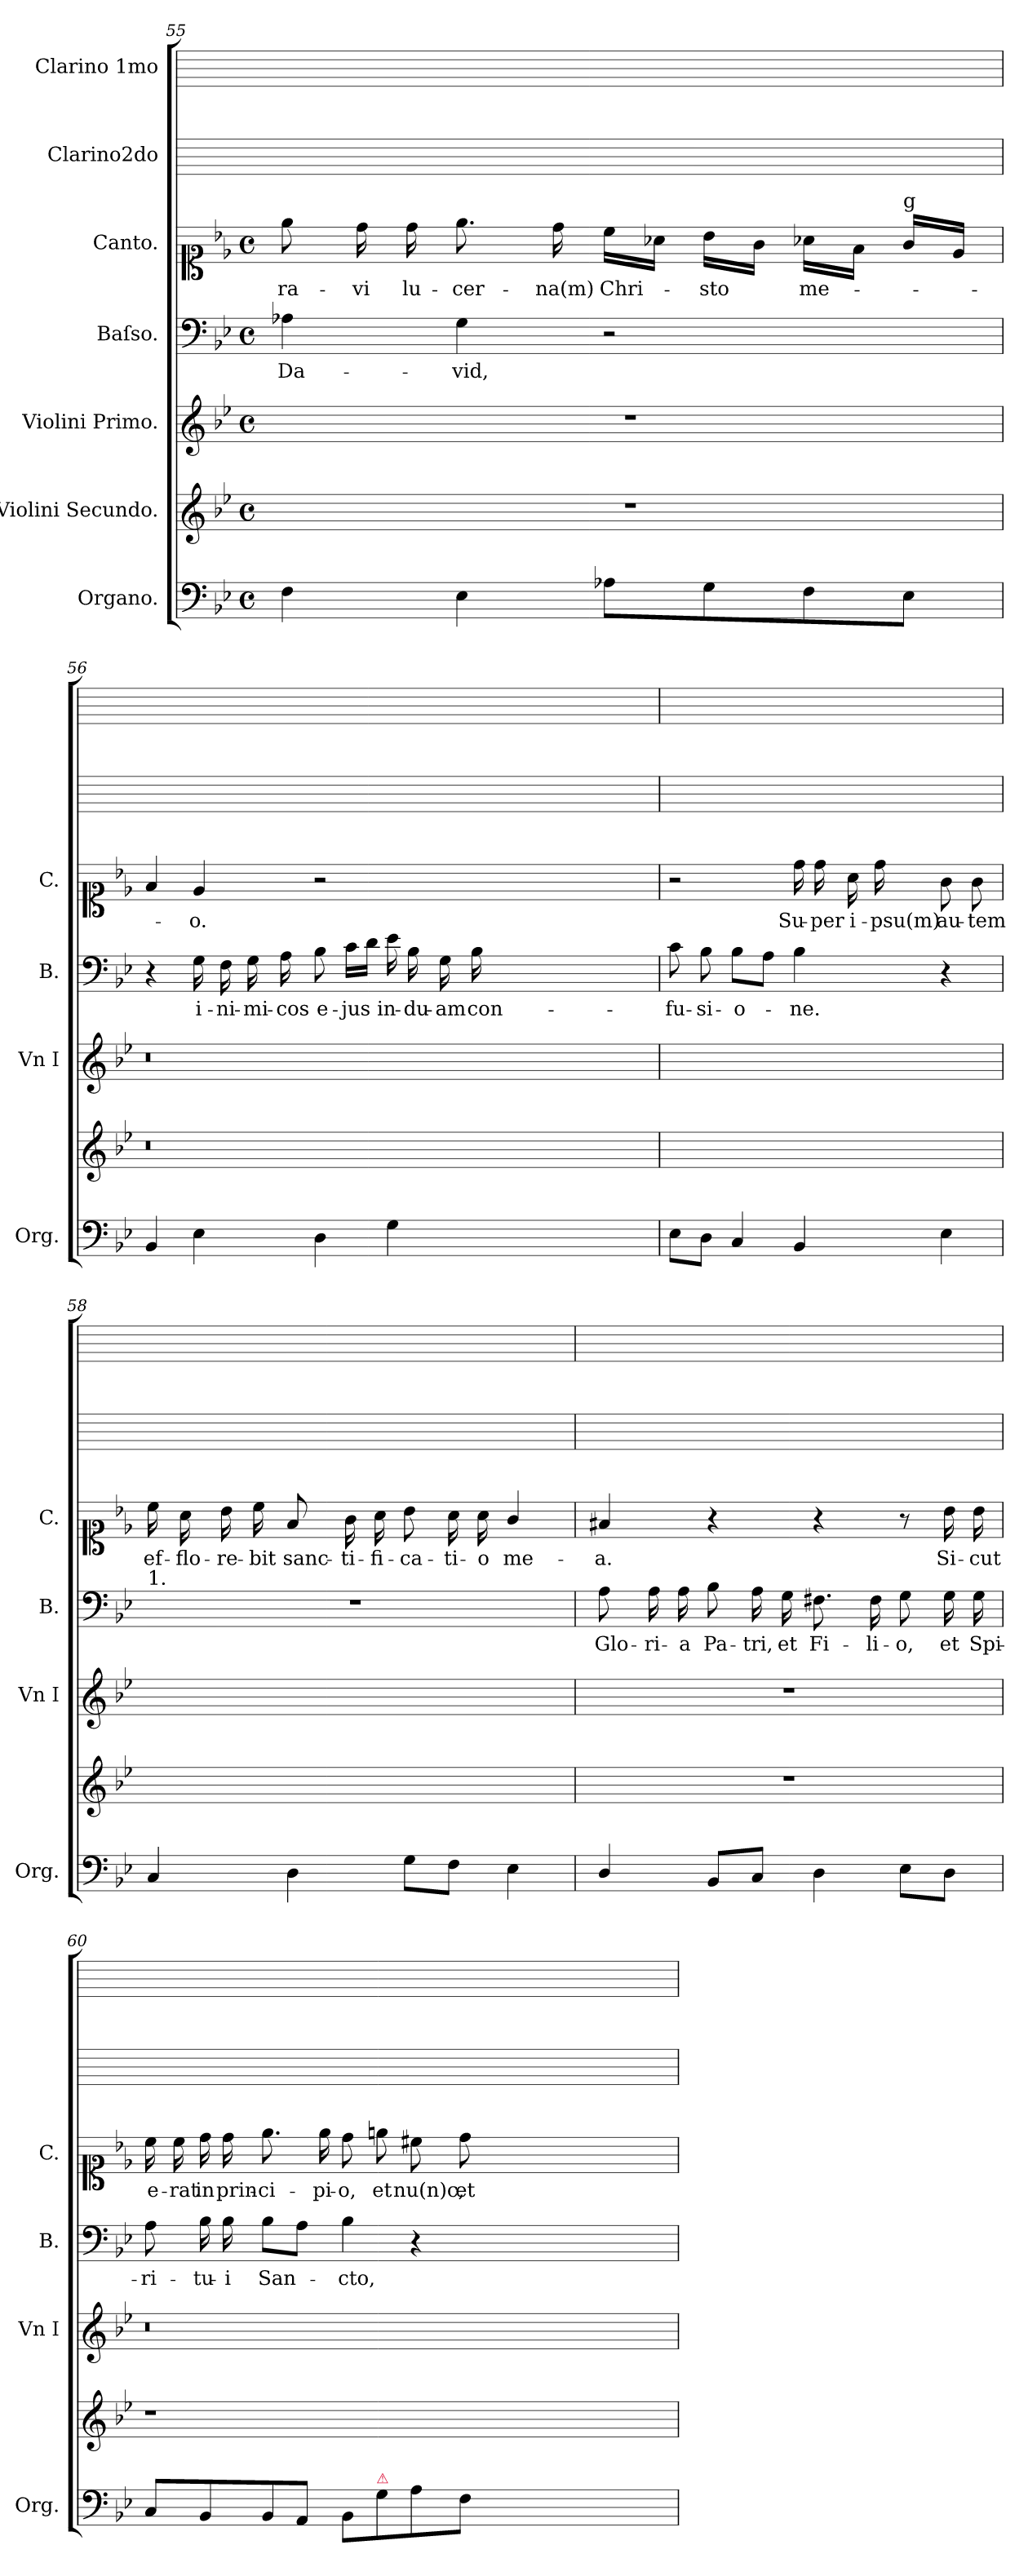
**kern	**kern	**kern	**kern	**text	**kern	**text	**kern	**kern
*part7	*part6	*part5	*part4	*part4	*part3	*part3	*part2	*part1
*staff7	*staff6	*staff5	*staff4	*staff4	*staff3	*staff3	*staff2	*staff1
*I"Organo.	*I"Violini Secundo.	*I"Violini Primo.	*I"Baſso.	*	*I"Canto.	*	*I"Clarino2do	*I"Clarino 1mo
*I'Org.	*	*I'Vn I	*I'B.	*	*I'C.	*	*	*
*clefF4	*clefG2	*clefG2	*clefF4	*	*clefC1	*	*	*
*k[b-e-]	*k[b-e-]	*k[b-e-]	*k[b-e-]	*	*k[b-e-]	*	*	*
*B-:	*B-:	*B-:	*B-:	*	*B-:	*	*	*
*M4/4	*M4/4	*M4/4	*M4/4	*	*M4/4	*	*	*
*met(c)	*met(c)	*met(c)	*met(c)	*	*met(c)	*	*	*
=55	=55	=55	=55	=55	=55	=55	=55	=55
4F\	1r	1r	4A-X\	Da-	8ee-\	-ra-	1ryy	1ryy
.	.	.	.	.	16dd\	-vi	.	.
.	.	.	.	.	16dd\	lu-	.	.
4E-\	.	.	4G\	-vid,	8.ee-\	-cer-	.	.
.	.	.	.	.	16dd\	-na(m)	.	.
8A-X\L	.	.	2r	.	16cc\LL	Chri-	.	.
.	.	.	.	.	16a-X\JJ	.	.	.
8G\	.	.	.	.	16b-\LL	-sto	.	.
.	.	.	.	.	16g\JJ	.	.	.
8F\	.	.	.	.	16a-X\LL	me-	.	.
.	.	.	.	.	16f\JJ	.	.	.
!	!	!	!	!	!LO:TX:a:t=g	!	!	!
8E-\J	.	.	.	.	16g/LL	.	.	.
.	.	.	.	.	16e-/JJ	.	.	.
=56	=56	=56	=56	=56	=56	=56	=56	=56
4BB-/	0.r	0.r	4r	.	4f/	.	1ryy	1ryy
4E-\	.	.	16G\	i-	4e-/	-o.	.	.
.	.	.	16F\	-ni-	.	.	.	.
.	.	.	16G\	-mi-	.	.	.	.
.	.	.	16A\	-cos	.	.	.	.
4D\	.	.	8B-\	e-	2r	.	.	.
.	.	.	16c\LL	-jus	.	.	.	.
.	.	.	16d\JJ	.	.	.	.	.
4G\	.	.	16e-\	in-	.	.	.	.
.	.	.	16B-\	-du-	.	.	.	.
.	.	.	16G\	-am	.	.	.	.
.	.	.	16B-\	con-	.	.	.	.
0ryy	.	.	0ryy	.	0ryy	.	0ryy	0ryy
=57	=57	=57	=57	=57	=57	=57	=57	=57
8E-\L	1ryy	1ryy	8c\	-fu-	2r	.	1ryy	1ryy
8D\J	.	.	8B-\	-si-	.	.	.	.
4C/	.	.	8B-\L	-o-	.	.	.	.
.	.	.	8A\J	.	.	.	.	.
4BB-/	.	.	4B-\	-ne.	16dd\	Su-	.	.
.	.	.	.	.	16dd\	-per	.	.
.	.	.	.	.	16a\	i-	.	.
.	.	.	.	.	16dd\	-psu(m)	.	.
4E-\	.	.	4r	.	8g\	au-	.	.
.	.	.	.	.	8g\	-tem	.	.
=58	=58	=58	=58	=58	=58	=58	=58	=58
!	!	!	!LO:TX:a:t=1.	!	!	!	!	!
4C/	1ryy	1ryy	1r	.	16cc\	ef-	1ryy	1ryy
.	.	.	.	.	16a\	-flo-	.	.
.	.	.	.	.	16b-\	-re-	.	.
.	.	.	.	.	16cc\	-bit	.	.
4D\	.	.	.	.	8f/	sanc-	.	.
.	.	.	.	.	16g\	-ti-	.	.
.	.	.	.	.	16a\	-fi-	.	.
8G\L	.	.	.	.	8b-\	-ca-	.	.
8F\J	.	.	.	.	16a\	-ti-	.	.
.	.	.	.	.	16a\	-o	.	.
4E-\	.	.	.	.	4g/	me-	.	.
=59	=59	=59	=59	=59	=59	=59	=59	=59
4D/	1r	1r	8A\	Glo-	4f#X/	-a.	1ryy	1ryy
.	.	.	16A\	-ri-	.	.	.	.
.	.	.	16A\	-a	.	.	.	.
8BB-/L	.	.	8B-\	Pa-	4r	.	.	.
8C/J	.	.	16A\	-tri,	.	.	.	.
.	.	.	16G\	et	.	.	.	.
4D\	.	.	8.F#X\	Fi-	4r	.	.	.
.	.	.	16F#\	-li-	.	.	.	.
8E-\L	.	.	8G\	-o,	8r	.	.	.
8D\J	.	.	16G\	et	16b-\	Si-	.	.
.	.	.	16G\	Spi-	16b-\	-cut	.	.
=60	=60	=60	=60	=60	=60	=60	=60	=60
8C/L	1r	0.r	8A\	-ri-	16cc\	e-	1ryy	1ryy
.	.	.	.	.	16cc\	-rat	.	.
8BB-/	.	.	16B-\	-tu-	16dd\	in	.	.
.	.	.	16B-\	-i	16dd\	prin-	.	.
8BB-/	.	.	8B-\L	San-	8.ee-\	-ci-	.	.
8AA/J	.	.	8A\J	.	.	.	.	.
.	.	.	.	.	16ee-\	-pi-	.	.
8BB-/L	.	.	4B-\	-cto,	8dd\	-o,	.	.
!LO:TX:a:color=crimson:t=⚠	!	!	!	!	!	!	!	!
8G\	.	.	.	.	8een\	et	.	.
8A\	.	.	4r	.	8cc#X\	nu(n)c,	.	.
8F\J	.	.	.	.	8dd\	et	.	.
0ryy	0ryy	.	0ryy	.	0ryy	.	0ryy	0ryy
=	=	=	=	=	=	=	=	=
*-	*-	*-	*-	*-	*-	*-	*-	*-
